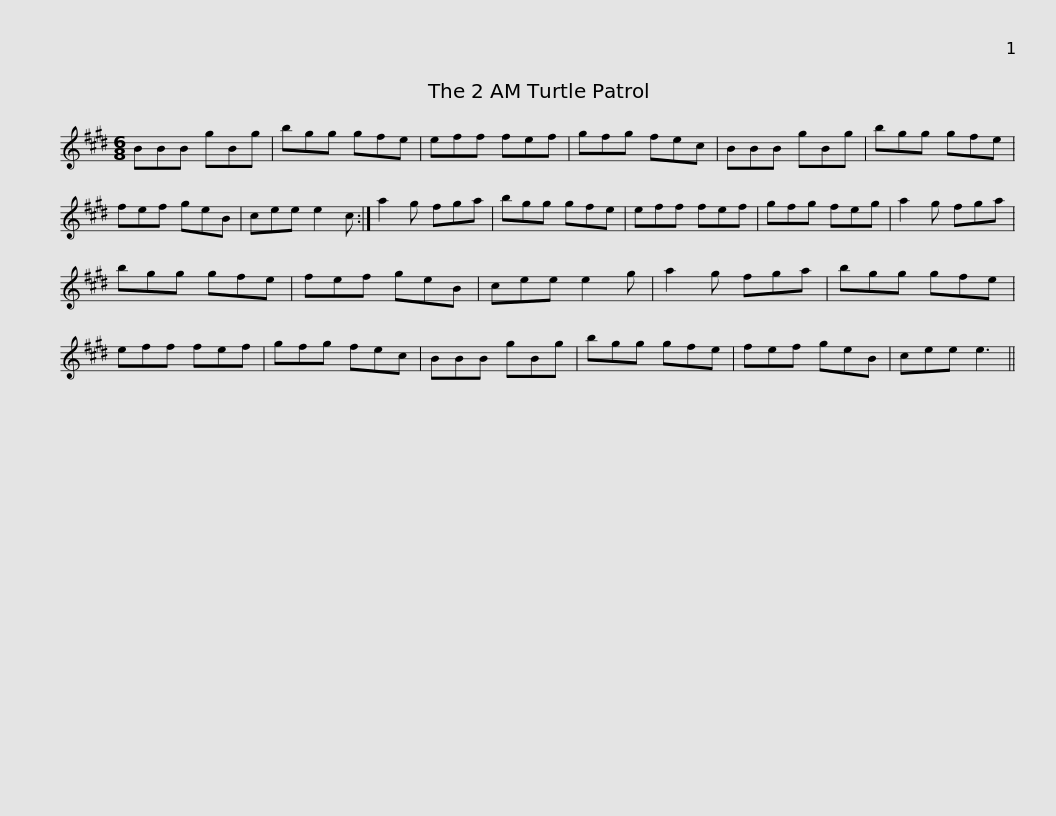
X:1
L:1/8
M:6/8
I:linebreak $
K:E
V:1 treble
V:1
 BBB gBg | bgg gfe | eff fef | gfg fec | BBB gBg | %5
 bgg gfe | fef geB |$ cee e2 c :| a2 g fga | bgg gfe | %10
 eff fef | gfg feg | a2 g fga | bgg gfe |$ fef geB | %15
 cee e2 g | a2 g fga | bgg gfe | eff fef | gfg fec | %20
 BBB gBg |$ bgg gfe | fef geB | cee e3 || %24
